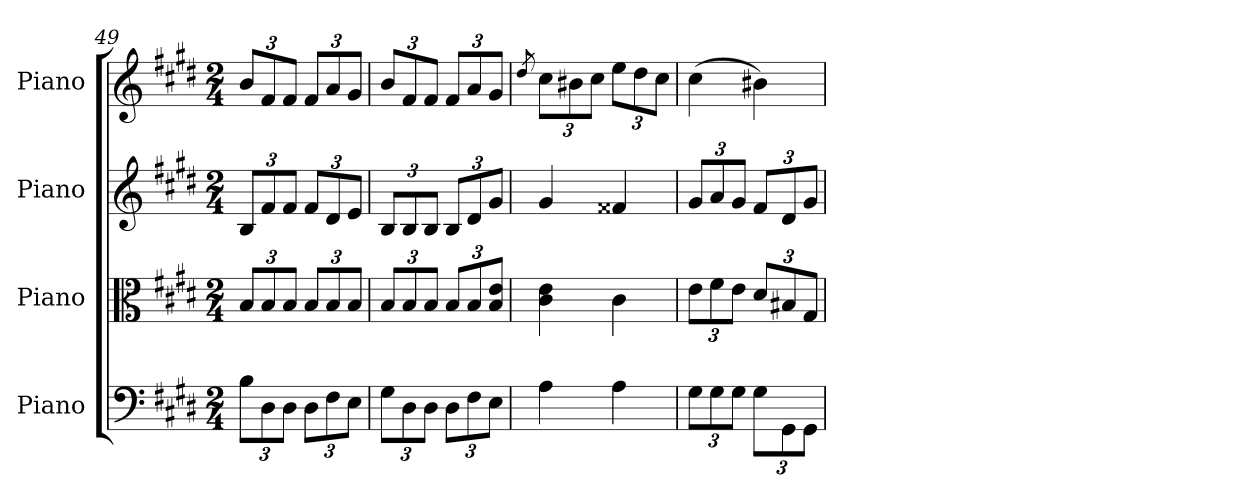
**kern	**kern	**kern	**kern
*part4	*part3	*part2	*part1
*staff4	*staff3	*staff2	*staff1
*I"Piano	*I"Piano	*I"Piano	*I"Piano
*I'Pno	*I'Pno	*I'Pno	*I'Pno
*clefF4	*clefC3	*clefG2	*clefG2
*k[f#c#g#d#]	*k[f#c#g#d#]	*k[f#c#g#d#]	*k[f#c#g#d#]
*M2/4	*M2/4	*M2/4	*M2/4
*Xbrackettup	*Xbrackettup	*Xbrackettup	*Xbrackettup
=49	=49	=49	=49
12B\L	12B/L	12B/L	12b/L
12D#\	12B/	12f#/	12f#/
12D#\J	12B/J	12f#/J	12f#/J
12D#\L	12B/L	12f#/L	12f#/L
12F#\	12B/	12d#/	12a/
12E\J	12B/J	12e/J	12g#/J
=50	=50	=50	=50
12G#\L	12B/L	12B/L	12b/L
12D#\	12B/	12B/	12f#/
12D#\J	12B/J	12B/J	12f#/J
12D#\L	12B/L	12B/L	12f#/L
12F#\	12B/	12d#/	12a/
12E\J	12B/ 12e/J	12g#/J	12g#/J
=51	=51	=51	=51
.	.	.	8qdd#/
4A\	4c#\ 4e\	4g#/	12cc#\L
.	.	.	12b#X\
.	.	.	12cc#\J
4A\	4c#\	4f##X/	12ee\L
.	.	.	12dd#\
.	.	.	12cc#\J
=52	=52	=52	=52
12G#\L	12e\L	12g#/L	(4cc#\
12G#\	12f#\	12a/	.
12G#\J	12e\J	12g#/J	.
12G#\L	12d#/L	12f#/L	4b#X\)
12GG#\	12B#X/	12d#/	.
12GG#\J	12G#/J	12g#/J	.
=	=	=	=
*-	*-	*-	*-
